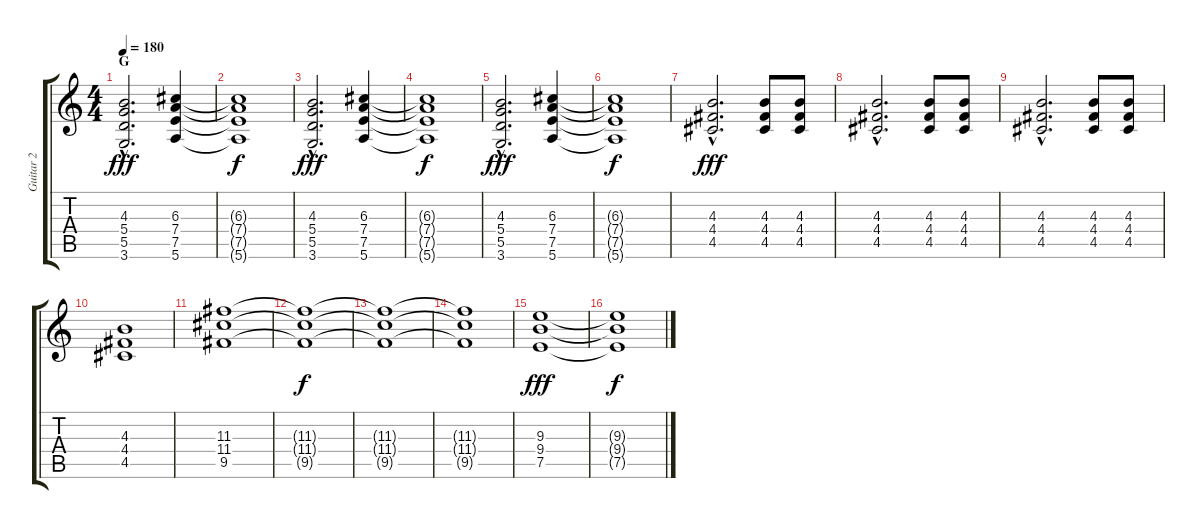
\track ("Guitar 2" "Guitar 2") {instrument distortionguitar}
\staff {score tabs}
\tuning (E4 B3 G3 D3 A2 E2) {hide}
\ts (4 4)
\section ("" "G")
\tempo 180
\clef g2
\ks c
(4.3{hac} 5.4{hac} 5.5{hac} 3.6{hac}).2{d dy fff} (6.3 7.4 7.5 5.6).4 |
(6.3{t} 7.4{t} 7.5{t} 5.6{t}).1{dy f} |
(4.3{hac} 5.4{hac} 5.5{hac} 3.6{hac}).2{d dy fff} (6.3 7.4 7.5 5.6).4 |
(6.3{t} 7.4{t} 7.5{t} 5.6{t}).1{dy f} |
(4.3{hac} 5.4{hac} 5.5{hac} 3.6{hac}).2{d dy fff} (6.3 7.4 7.5 5.6).4 |
(6.3{t} 7.4{t} 7.5{t} 5.6{t}).1{dy f} |
(4.3{hac} 4.4{hac} 4.5{hac}).2{d dy fff} (4.3 4.4 4.5).8 (4.3 4.4 4.5).8 |
(4.3{hac} 4.4{hac} 4.5{hac}).2{d} (4.3 4.4 4.5).8 (4.3 4.4 4.5).8 |
(4.3{hac} 4.4{hac} 4.5{hac}).2{d} (4.3 4.4 4.5).8 (4.3 4.4 4.5).8 |
(4.3 4.4 4.5).1 |
(11.3 11.4 9.5).1 |
(11.3{t} 11.4{t} 9.5{t}).1{dy f} |
(11.3{t} 11.4{t} 9.5{t}).1 |
(11.3{t} 11.4{t} 9.5{t}).1 |
(9.3 9.4 7.5).1{dy fff} |
(9.3{t} 9.4{t} 7.5{t}).1{dy f}
